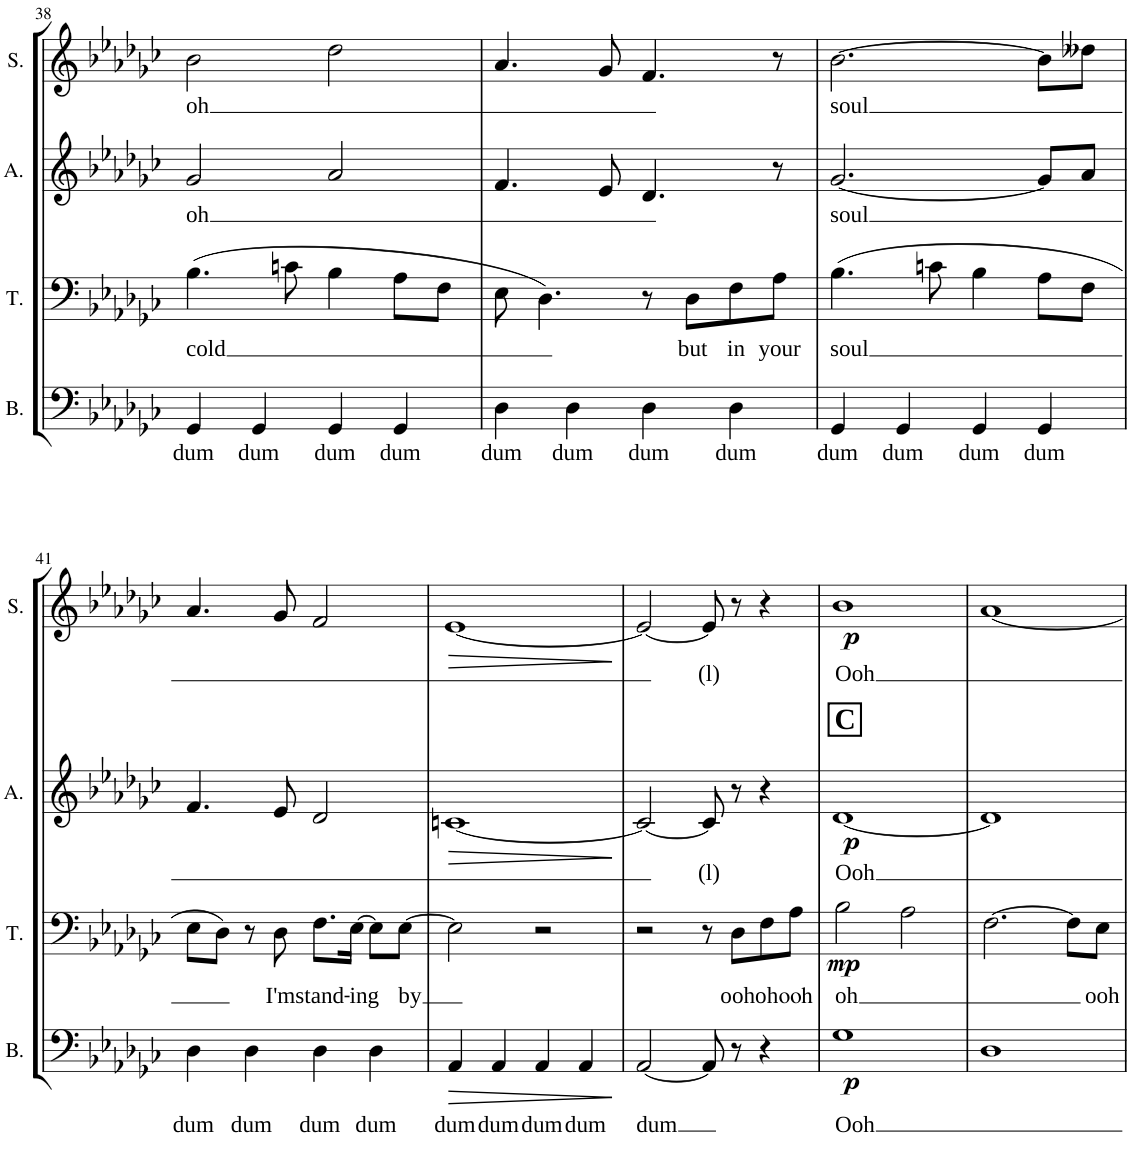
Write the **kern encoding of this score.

**kern	**text	**dynam	**kern	**text	**dynam	**kern	**text	**dynam	**kern	**text	**dynam
*part4	*part4	*part4	*part3	*part3	*part3	*part2	*part2	*part2	*part1	*part1	*part1
*staff4	*staff4	*staff4	*staff3	*staff3	*staff3	*staff2	*staff2	*staff2	*staff1	*staff1	*staff1
*I"Bass	*	*	*I"Tenor	*	*	*I"Alto	*	*	*I"Soprano	*	*
*I'B.	*	*	*I'T.	*	*	*I'A.	*	*	*I'S.	*	*
!!LO:PB:g=z
*clefF4	*	*	*clefF4	*	*	*clefG2	*	*	*clefG2	*	*
*k[b-e-a-d-g-c-]	*	*	*k[b-e-a-d-g-c-]	*	*	*k[b-e-a-d-g-c-]	*	*	*k[b-e-a-d-g-c-]	*	*
*M4/4	*	*	*M4/4	*	*	*M4/4	*	*	*M4/4	*	*
=38	=38	=38	=38	=38	=38	=38	=38	=38	=38	=38	=38
!	!LO:LY:b	!	!	!LO:LY:b	!	!	!LO:LY:b	!	!	!LO:LY:b	!
4GG-/	dum	.	(4.B-\	-cold	.	2g-/	oh	.	2b-\	oh	.
!	!LO:LY:b	!	!	!	!	!	!	!	!	!	!
4GG-/	dum	.	.	.	.	.	.	.	.	.	.
.	.	.	8cn\	.	.	.	.	.	.	.	.
!	!LO:LY:b	!	!	!	!	!	!	!	!	!	!
4GG-/	dum	.	4B-\	.	.	2a-/	.	.	2dd-\	.	.
!	!LO:LY:b	!	!	!	!	!	!	!	!	!	!
4GG-/	dum	.	8A-\L	.	.	.	.	.	.	.	.
.	.	.	8F\J	.	.	.	.	.	.	.	.
=39	=39	=39	=39	=39	=39	=39	=39	=39	=39	=39	=39
!	!LO:LY:b	!	!	!	!	!	!	!	!	!	!
4D-\	dum	.	8E-\	.	.	4.f/	.	.	4.a-/	.	.
.	.	.	4.D-\)	.	.	.	.	.	.	.	.
!	!LO:LY:b	!	!	!	!	!	!	!	!	!	!
4D-\	dum	.	.	.	.	.	.	.	.	.	.
.	.	.	.	.	.	8e-/	.	.	8g-/	.	.
!	!LO:LY:b	!	!	!	!	!	!	!	!	!	!
4D-\	dum	.	8r	.	.	4.d-/	.	.	4.f/	.	.
!	!	!	!	!LO:LY:b	!	!	!	!	!	!	!
.	.	.	8D-\L	but	.	.	.	.	.	.	.
!	!LO:LY:b	!	!	!LO:LY:b	!	!	!	!	!	!	!
4D-\	dum	.	8F\	in	.	.	.	.	.	.	.
!	!	!	!	!LO:LY:b	!	!	!	!	!	!	!
.	.	.	8A-\J	your	.	8r	.	.	8r	.	.
=40	=40	=40	=40	=40	=40	=40	=40	=40	=40	=40	=40
!	!LO:LY:b	!	!	!LO:LY:b	!	!	!LO:LY:b	!	!	!LO:LY:b	!
4GG-/	dum	.	(4.B-\	-soul	.	[2.g-/	soul	.	[2.b-\	soul	.
!	!LO:LY:b	!	!	!	!	!	!	!	!	!	!
4GG-/	dum	.	.	.	.	.	.	.	.	.	.
.	.	.	8cn\	.	.	.	.	.	.	.	.
!	!LO:LY:b	!	!	!	!	!	!	!	!	!	!
4GG-/	dum	.	4B-\	.	.	.	.	.	.	.	.
!	!LO:LY:b	!	!	!	!	!	!	!	!	!	!
4GG-/	dum	.	8A-\L	.	.	8g-/L]	.	.	8b-\L]	.	.
.	.	.	8F\J	.	.	8a-/J	.	.	8dd--X\J	.	.
!!LO:LB:g=z
=41	=41	=41	=41	=41	=41	=41	=41	=41	=41	=41	=41
!	!LO:LY:b	!	!	!	!	!	!	!	!	!	!
4D-\	dum	.	8E-\L	.	.	4.f/	.	.	4.a-/	.	.
.	.	.	8D-\J)	.	.	.	.	.	.	.	.
!	!LO:LY:b	!	!	!	!	!	!	!	!	!	!
4D-\	dum	.	8r	.	.	.	.	.	.	.	.
!	!	!	!	!LO:LY:b	!	!	!	!	!	!	!
.	.	.	8D-\	I'm	.	8e-/	.	.	8g-/	.	.
!	!LO:LY:b	!	!	!LO:LY:b	!	!	!	!	!	!	!
4D-\	dum	.	8.F\L	stand-	.	2d-/	.	.	2f/	.	.
!	!	!	!	!LO:LY:b	!	!	!	!	!	!	!
.	.	.	[16E-\Jk	-ing	.	.	.	.	.	.	.
!	!LO:LY:b	!	!	!	!	!	!	!	!	!	!
4D-\	dum	.	8E-\L]	.	.	.	.	.	.	.	.
!	!	!	!	!LO:LY:b	!	!	!	!	!	!	!
.	.	.	[8E-\J	by	.	.	.	.	.	.	.
=42	=42	=42	=42	=42	=42	=42	=42	=42	=42	=42	=42
!	!LO:LY:b	!LO:HP:b	!	!	!	!	!	!LO:HP:b	!	!	!LO:HP:b
4AA-/	dum	>	2E-\]	.	.	[1cn	.	>	[1e-	.	>
!	!LO:LY:b	!	!	!	!	!	!	!	!	!	!
4AA-/	dum	.	.	.	.	.	.	.	.	.	.
!	!LO:LY:b	!	!	!	!	!	!	!	!	!	!
4AA-/	dum	.	2r	.	.	.	.	.	.	.	.
!	!LO:LY:b	!	!	!	!	!	!	!	!	!	!
4AA-/	dum	.	.	.	.	.	.	.	.	.	.
.	.	]	.	.	.	.	.	]	.	.	]
=43	=43	=43	=43	=43	=43	=43	=43	=43	=43	=43	=43
!	!LO:LY:b	!	!	!	!	!	!	!	!	!	!
[2AA-/	dum	.	2r	.	.	2c/_	.	.	2e-/_	.	.
!	!	!	!	!	!	!	!LO:LY:b	!	!	!LO:LY:b	!
8AA-/]	.	.	8r	.	.	8c/]	(l)	.	8e-/]	(l)	.
!	!	!	!	!LO:LY:b	!	!	!	!	!	!	!
8r	.	.	8D-\L	ooh	.	8r	.	.	8r	.	.
!	!	!	!	!LO:LY:b	!	!	!	!	!	!	!
4r	.	.	8F\	-oh	.	4r	.	.	4r	.	.
!	!	!	!	!LO:LY:b	!	!	!	!	!	!	!
.	.	.	8A-\J	ooh	.	.	.	.	.	.	.
=44	=44	=44	=44	=44	=44	=44	=44	=44	=44	=44	=44
!	!	!	!	!	!	!LO:TX:a:B:t=C	!	!	!	!	!
!	!LO:LY:b	!LO:DY:b	!	!LO:LY:b	!LO:DY:b	!	!LO:LY:b	!LO:DY:b	!	!LO:LY:b	!LO:DY:b
1G-	Ooh	p	2B-\	oh	mp	[1d-	Ooh	p	1b-	Ooh	p
.	.	.	2A-\	.	.	.	.	.	.	.	.
=45	=45	=45	=45	=45	=45	=45	=45	=45	=45	=45	=45
1D-	.	.	[2.F\	.	.	1d-]	.	.	[1a-	.	.
.	.	.	8F\L]	.	.	.	.	.	.	.	.
!	!	!	!	!LO:LY:b	!	!	!	!	!	!	!
.	.	.	8E-\J	ooh	.	.	.	.	.	.	.
=	=	=	=	=	=	=	=	=	=	=	=
*-	*-	*-	*-	*-	*-	*-	*-	*-	*-	*-	*-
